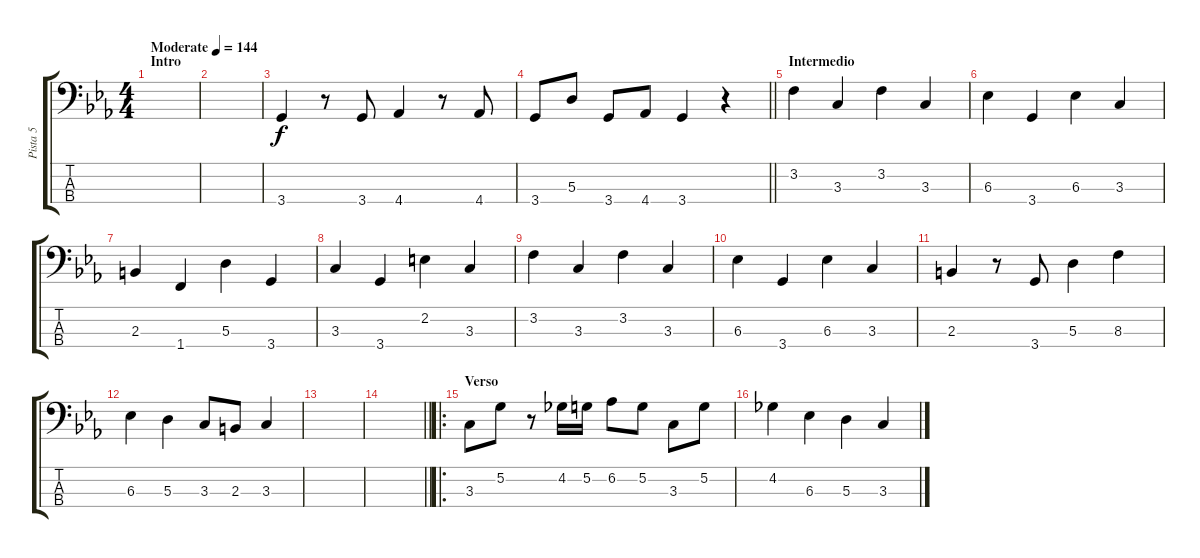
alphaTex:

\track ("Pista 5" "Pista 5") {instrument electricbassfinger}
\staff {score tabs}
\tuning (G2 D2 A1 E1) {hide}
\ts (4 4)
\section ("" "Intro")
\tempo (144 "Moderate")
\clef f4
\ks eb
|
|
3.4.4 r.8 3.4.8 4.4.4 r.8 4.4.8 |
\barLineRight lightlight
3.4.8 5.3.8 3.4.8 4.4.8 3.4.4 r.4 |
\section ("" "Intermedio")
3.2.4 3.3.4 3.2.4 3.3.4 |
6.3.4 3.4.4 6.3.4 3.3.4 |
2.3.4 1.4.4 5.3.4 3.4.4 |
3.3.4 3.4.4 2.2.4 3.3.4 |
3.2.4 3.3.4 3.2.4 3.3.4 |
6.3.4 3.4.4 6.3.4 3.3.4 |
2.3.4 r.8 3.4.8 5.3.4 8.3.4 |
6.3.4 5.3.4 3.3.8 2.3.8 3.3.4 |
|
\barLineRight lightlight
|
\ro
\section ("" "Verso")
3.3.8 5.2.8 r.8 4.2.16 5.2.16 6.2.8 5.2.8 3.3.8 5.2.8 |
4.2.4 6.3.4 5.3.4 3.3.4
